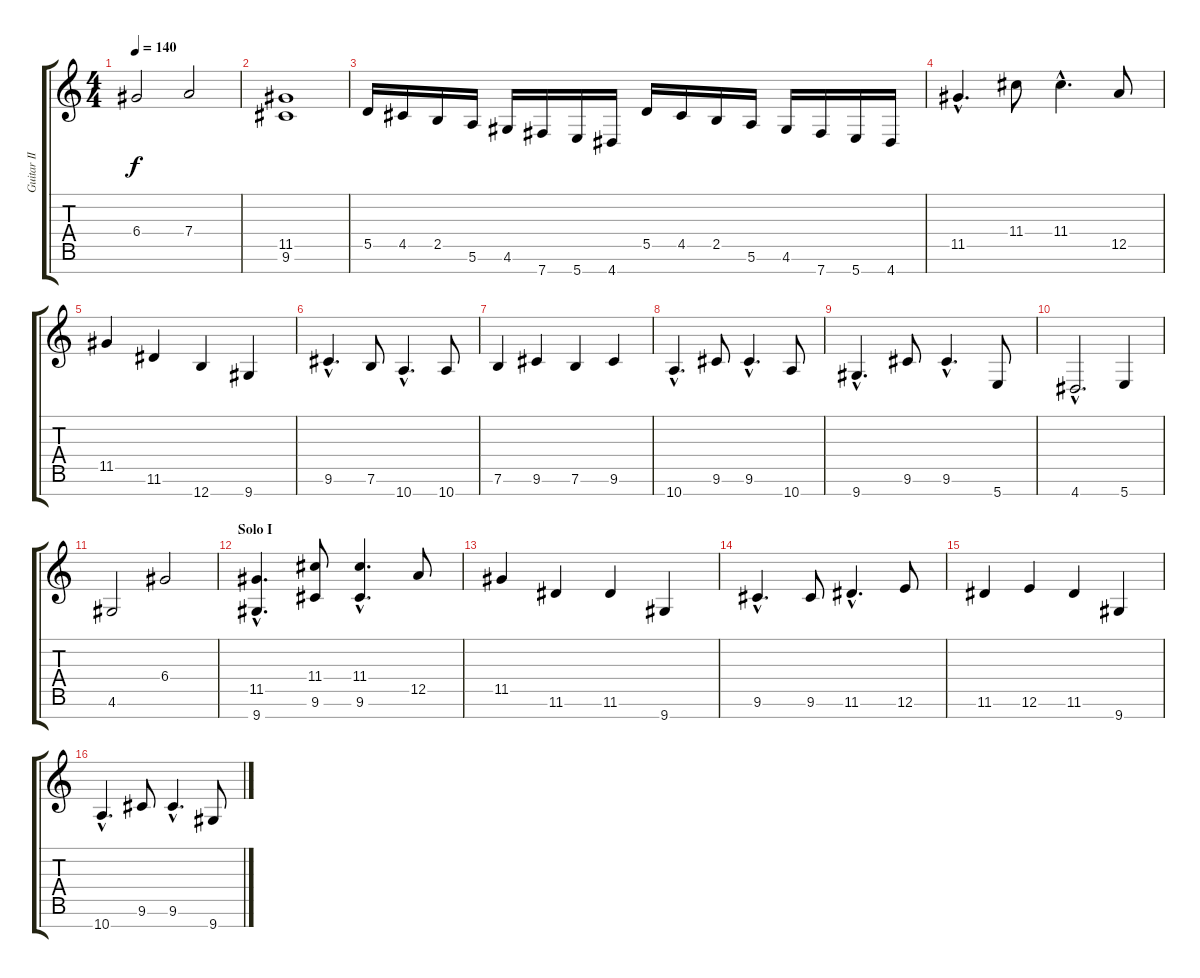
\track ("Guitar II" "Guitar II") {instrument distortionguitar}
\staff {score tabs}
\tuning (E4 B3 G3 D3 A2 E2 B1) {hide}
\ts (4 4)
\tempo 140
\clef g2
\ks c
6.4.2{dy f} 7.4.2 |
(11.5 9.6).1 |
5.5.16 4.5.16 2.5.16 5.6.16 4.6.16 7.7.16 5.7.16 4.7.16 5.5.16 4.5.16 2.5.16 5.6.16 4.6.16 7.7.16 5.7.16 4.7.16 |
11.5{hac}.4{d} 11.4.8 11.4{hac}.4{d} 12.5.8 |
11.5.4 11.6.4 12.7.4 9.7.4 |
9.6{hac}.4{d} 7.6.8 10.7{hac}.4{d} 10.7.8 |
7.6.4 9.6.4 7.6.4 9.6.4 |
10.7{hac}.4{d} 9.6.8 9.6{hac}.4{d} 10.7.8 |
9.7{hac}.4{d} 9.6.8 9.6{hac}.4{d} 5.7.8 |
4.7{hac}.2{d} 5.7.4 |
4.6.2 6.4.2 |
\section ("" "Solo I")
(11.5{hac} 9.7{hac}).4{d} (11.4 9.6).8 (11.4{hac} 9.6{hac}).4{d} 12.5.8 |
11.5.4 11.6.4 11.6.4 9.7.4 |
9.6{hac}.4{d} 9.6.8 11.6{hac}.4{d} 12.6.8 |
11.6.4 12.6.4 11.6.4 9.7.4 |
10.7{hac}.4{d} 9.6.8 9.6{hac}.4{d} 9.7.8
